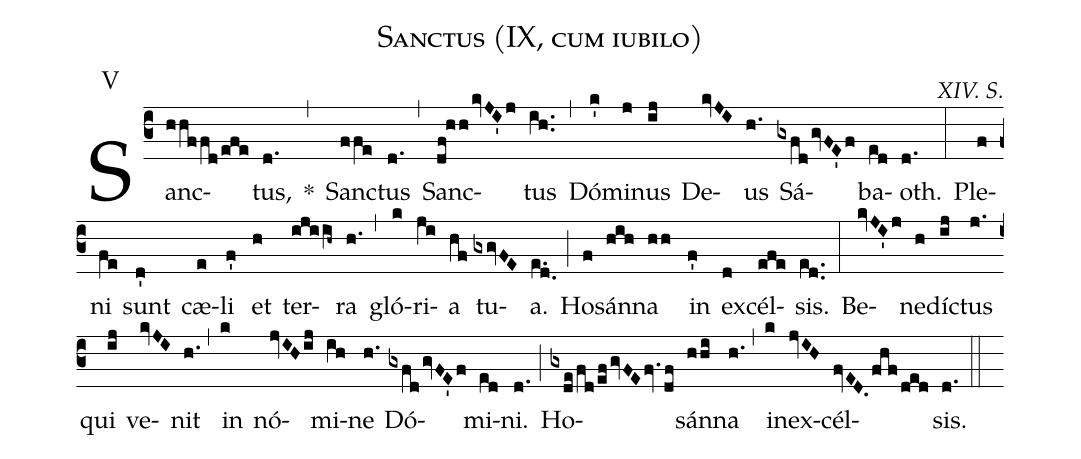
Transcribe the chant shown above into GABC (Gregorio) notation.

name: Sanctus (IX, cum iubilo);
commentary: XIV. S.;
annotation: V;
%%
(c3)
Sanc(hhffd/efe)tus,(d.) *(,) Sanc(ffe)tus(d.) (,) Sanc(df!hhkvJI'j)tus(ih..) (,) Dó(k')mi(j)nus(ij) De(kvJI)us(h.) Sá(gxfdgvFE'f)ba(ed)oth.(d.) (:)
Ple(f)ni(fe) sunt(d') cæ(e)li(f') et(h) ter(ijiih~)ra(h.) (,) gló(k)ri(ji)a(hf) tu(gxgvFE)a.(e.d.) (;)
Ho(f)sán(hih)na(hh) in(f') ex(d)cél(efe)sis.(ed..) (:)
Be(kvJI'j)ne(h)díc(ij)tus(j.) qui(ij) ve(kvJI)nit(h.) (,) in(k) nó(jvIHij)mi(ih)ne(h.) Dó(gxfdgvFE'f)mi(ed)ni.(d.) (;)
Ho(gxde/fd/efgvFEfv.df)sán(hhi)na(h.) (,) in(k)ex(jvIH)cél(fvED.fhfded)sis.(d.) (::)
